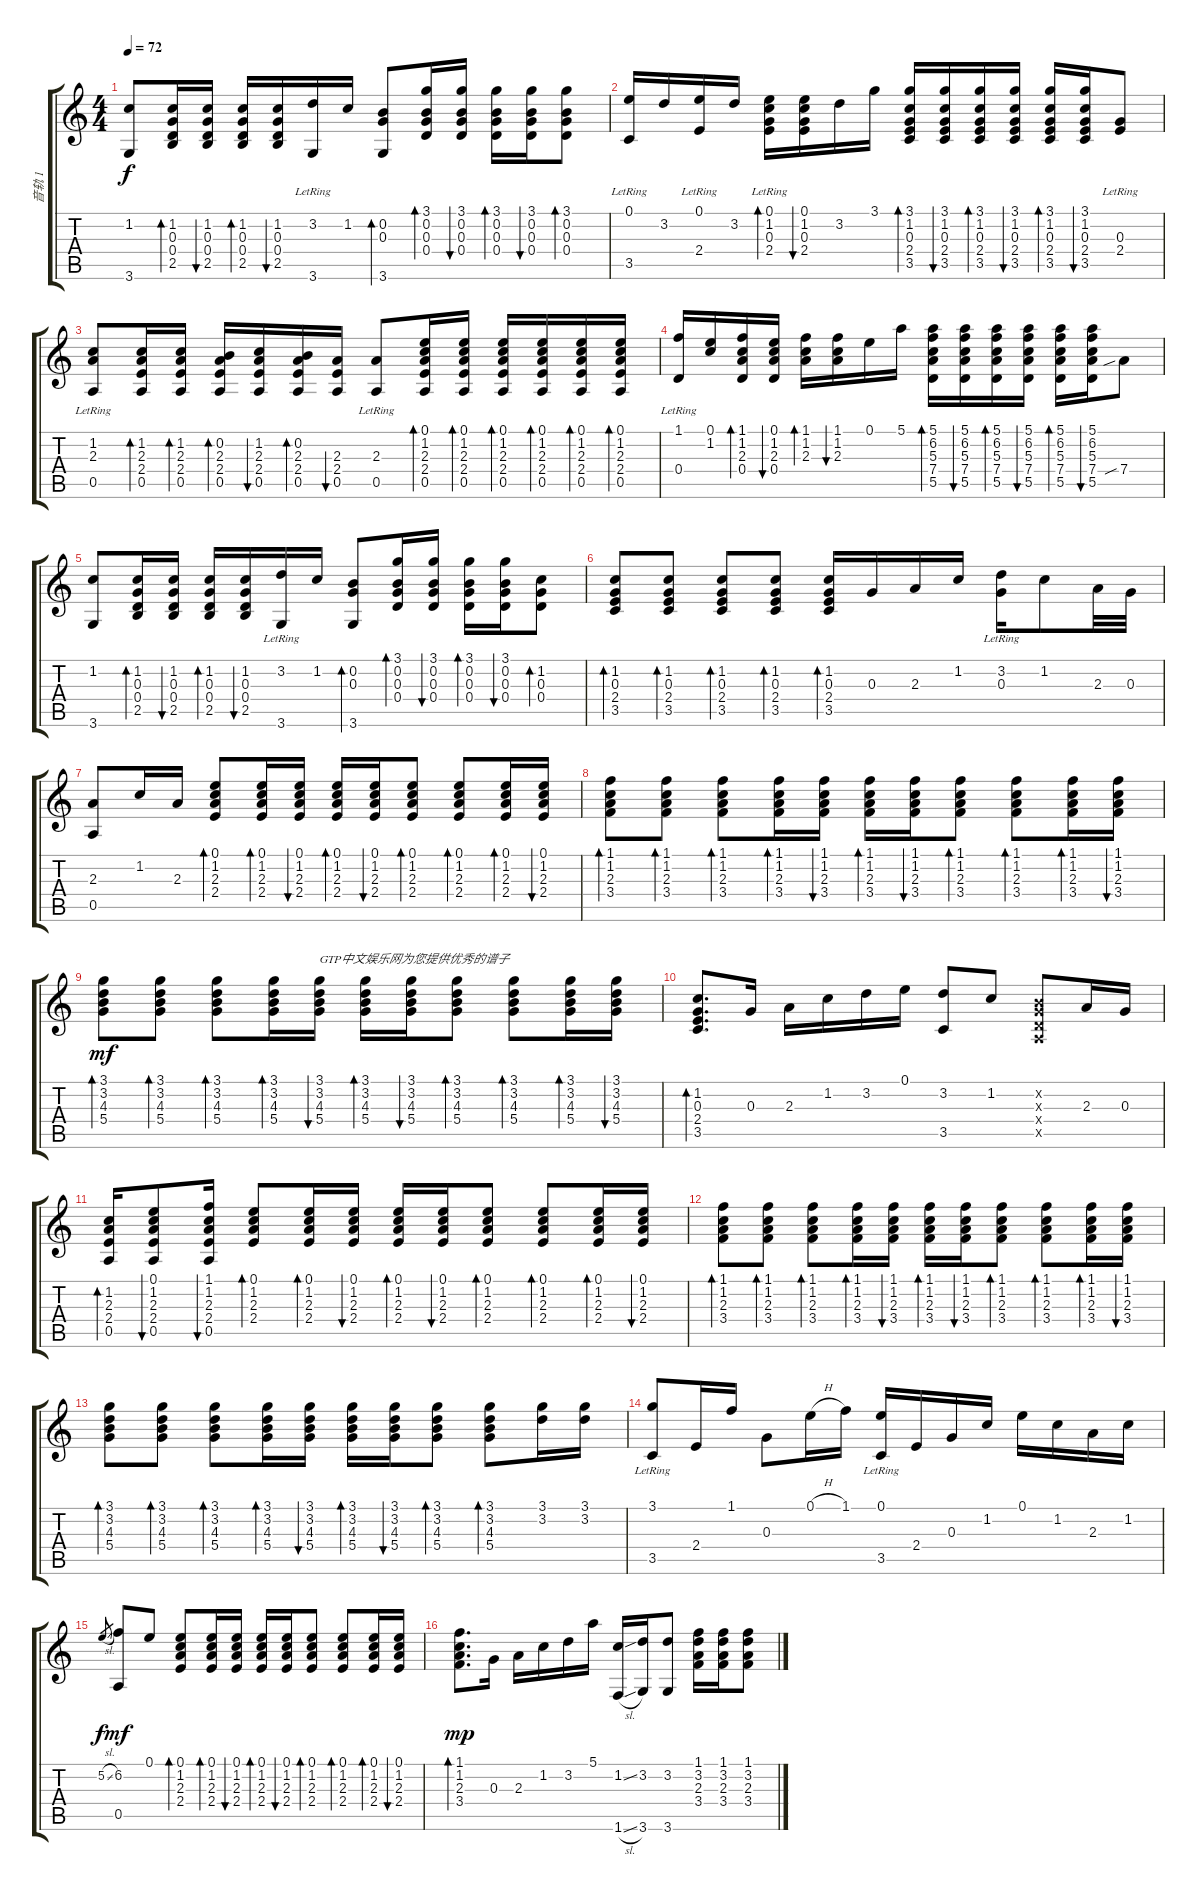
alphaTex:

\track ("音轨 1" "音轨 1") {instrument acousticguitarsteel}
\staff {score tabs}
\tuning (E4 B3 G3 D3 A2 E2) {hide}
\ts (4 4)
\tempo 72
\clef g2
\ks c
(1.2 3.6).8{dy f} (1.2 0.3 0.4 2.5).16{bd 60} (1.2 0.3 0.4 2.5).16{bu 60} (1.2 0.3 0.4 2.5).16{bd 60} (1.2 0.3 0.4 2.5).16{bu 60} (3.2 3.6{lr}).16 1.2.16 (0.2 0.3 3.6).8{bd 60} (3.1 0.2 0.3 0.4).16{bd 60} (3.1 0.2 0.3 0.4).16{bu 60} (3.1 0.2 0.3 0.4).16{bd 60} (3.1 0.2 0.3 0.4).16{bu 60} (3.1 0.2 0.3 0.4).8{bd 60} |
(0.1{lr} 3.5{lr}).16 3.2.16 (0.1{lr} 2.4{lr}).16 3.2.16 (0.1{lr} 1.2 0.3 2.4).16{bd 60} (0.1 1.2 0.3 2.4).16{bu 60} 3.2.16 3.1.16 (3.1 1.2 0.3 2.4 3.5).16{bd 60} (3.1 1.2 0.3 2.4 3.5).16{bu 60} (3.1 1.2 0.3 2.4 3.5).16{bd 60} (3.1 1.2 0.3 2.4 3.5).16{bu 60} (3.1 1.2 0.3 2.4 3.5).16{bd 60} (3.1 1.2 0.3 2.4 3.5).16{bu 60} (0.3{lr} 2.4{lr}).8 |
(1.2{lr} 2.3{lr} 0.5{lr}).8 (1.2 2.3 2.4 0.5).16{bd 60} (1.2 2.3 2.4 0.5).16{bd 60} (0.2 2.3 2.4 0.5).16{bd 60} (1.2 2.3 2.4 0.5).16{bu 60} (0.2 2.3 2.4 0.5).16{bd 60} (2.3 2.4 0.5).16{bu 60} (2.3{lr} 0.5{lr}).8 (0.1 1.2 2.3 2.4 0.5).16{bd 60} (0.1 1.2 2.3 2.4 0.5).16{bd 60} (0.1 1.2 2.3 2.4 0.5).16{bd 60} (0.1 1.2 2.3 2.4 0.5).16{bd 60} (0.1 1.2 2.3 2.4 0.5).16{bd 60} (0.1 1.2 2.3 2.4 0.5).16{bd 60} |
(1.1 0.4{lr}).16 (0.1 1.2).16 (1.1 1.2 2.3 0.4).16{bd 60} (0.1 1.2 2.3 0.4).16{bu 60} (1.1 1.2 2.3).16{bd 60} (1.1 1.2 2.3).16{bu 60} 0.1.16 5.1.16 (5.1 6.2 5.3 7.4 5.5).16{bd 60} (5.1 6.2 5.3 7.4 5.5).16{bu 60} (5.1 6.2 5.3 7.4 5.5).16{bd 60} (5.1 6.2 5.3 7.4 5.5).16{bu 60} (5.1 6.2 5.3 7.4 5.5).16{bd 60} (5.1 6.2 5.3 7.4 5.5).16{bu 60} 7.4{sib}.8 |
(1.2 3.6).8 (1.2 0.3 0.4 2.5).16{bd 60} (1.2 0.3 0.4 2.5).16{bu 60} (1.2 0.3 0.4 2.5).16{bd 60} (1.2 0.3 0.4 2.5).16{bu 60} (3.2 3.6{lr}).16 1.2.16 (0.2 0.3 3.6).8{bd 60} (3.1 0.2 0.3 0.4).16{bd 60} (3.1 0.2 0.3 0.4).16{bu 60} (3.1 0.2 0.3 0.4).16{bd 60} (3.1 0.2 0.3 0.4).16{bu 60} (1.2 0.3 0.4).8{bd 60} |
(1.2 0.3 2.4 3.5).8{bd 60} (1.2 0.3 2.4 3.5).8{bd 60} (1.2 0.3 2.4 3.5).8{bd 60} (1.2 0.3 2.4 3.5).8{bd 60} (1.2 0.3 2.4 3.5).16{bd 60} 0.3.16 2.3.16 1.2.16 (3.2 0.3{lr}).16 1.2.8 2.3.32 0.3.32 |
(2.3 0.5).8 1.2.16 2.3.16 (0.1 1.2 2.3 2.4).8{bd 60} (0.1 1.2 2.3 2.4).16{bd 60} (0.1 1.2 2.3 2.4).16{bu 60} (0.1 1.2 2.3 2.4).16{bd 60} (0.1 1.2 2.3 2.4).16{bu 60} (0.1 1.2 2.3 2.4).8{bd 60} (0.1 1.2 2.3 2.4).8{bd 60} (0.1 1.2 2.3 2.4).16{bd 60} (0.1 1.2 2.3 2.4).16{bu 60} |
(1.1 1.2 2.3 3.4).8{bd 60} (1.1 1.2 2.3 3.4).8{bd 60} (1.1 1.2 2.3 3.4).8{bd 60} (1.1 1.2 2.3 3.4).16{bd 60} (1.1 1.2 2.3 3.4).16{bu 60} (1.1 1.2 2.3 3.4).16{bd 60} (1.1 1.2 2.3 3.4).16{bu 60} (1.1 1.2 2.3 3.4).8{bd 60} (1.1 1.2 2.3 3.4).8{bd 60} (1.1 1.2 2.3 3.4).16{bd 60} (1.1 1.2 2.3 3.4).16{bu 60} |
(3.1 3.2 4.3 5.4).8{bd 60 dy mf} (3.1 3.2 4.3 5.4).8{bd 60} (3.1 3.2 4.3 5.4).8{bd 60} (3.1 3.2 4.3 5.4).16{bd 60} (3.1 3.2 4.3 5.4).16{bu 60 txt "GTP中文娱乐网为您提供优秀的谱子"} (3.1 3.2 4.3 5.4).16{bd 60} (3.1 3.2 4.3 5.4).16{bu 60} (3.1 3.2 4.3 5.4).8{bd 60} (3.1 3.2 4.3 5.4).8{bd 60} (3.1 3.2 4.3 5.4).16{bd 60} (3.1 3.2 4.3 5.4).16{bu 60} |
(1.2 0.3 2.4 3.5).8{d bd 60} 0.3.16 2.3.16 1.2.16 3.2.16 0.1.16 (3.2 3.5).8 1.2.8 (0.2{x} 0.3{x} 0.4{x} 0.5{x}).8 2.3.16 0.3.16 |
(1.2 2.3 2.4 0.5).16{bd 60} (0.1 1.2 2.3 2.4 0.5).8{bu 60} (1.1 1.2 2.3 2.4 0.5).16{bu 60} (0.1 1.2 2.3 2.4).8{bd 60} (0.1 1.2 2.3 2.4).16{bd 60} (0.1 1.2 2.3 2.4).16{bu 60} (0.1 1.2 2.3 2.4).16{bd 60} (0.1 1.2 2.3 2.4).16{bu 60} (0.1 1.2 2.3 2.4).8{bd 60} (0.1 1.2 2.3 2.4).8{bd 60} (0.1 1.2 2.3 2.4).16{bd 60} (0.1 1.2 2.3 2.4).16{bu 60} |
(1.1 1.2 2.3 3.4).8{bd 60} (1.1 1.2 2.3 3.4).8{bd 60} (1.1 1.2 2.3 3.4).8{bd 60} (1.1 1.2 2.3 3.4).16{bd 60} (1.1 1.2 2.3 3.4).16{bu 60} (1.1 1.2 2.3 3.4).16{bd 60} (1.1 1.2 2.3 3.4).16{bu 60} (1.1 1.2 2.3 3.4).8{bd 60} (1.1 1.2 2.3 3.4).8{bd 60} (1.1 1.2 2.3 3.4).16{bd 60} (1.1 1.2 2.3 3.4).16{bu 60} |
(3.1 3.2 4.3 5.4).8{bd 60} (3.1 3.2 4.3 5.4).8{bd 60} (3.1 3.2 4.3 5.4).8{bd 60} (3.1 3.2 4.3 5.4).16{bd 60} (3.1 3.2 4.3 5.4).16{bu 60} (3.1 3.2 4.3 5.4).16{bd 60} (3.1 3.2 4.3 5.4).16{bu 60} (3.1 3.2 4.3 5.4).8{bd 60} (3.1 3.2 4.3 5.4).8{bd 60} (3.1 3.2).16 (3.1 3.2).16 |
(3.1{lr} 3.5{lr}).8 2.4.16 1.1.16 0.3.8 0.1{h}.16 1.1.16 (0.1 3.5{lr}).16 2.4.16 0.3.16 1.2.16 0.1.16 1.2.16 2.3.16 1.2.16 |
5.2{sl}.8{gr dy f} (6.2 0.5).8{dy mf} 0.1.8 (0.1 1.2 2.3 2.4).8{bd 60} (0.1 1.2 2.3 2.4).16{bd 60} (0.1 1.2 2.3 2.4).16{bu 60} (0.1 1.2 2.3 2.4).16{bd 60} (0.1 1.2 2.3 2.4).16{bu 60} (0.1 1.2 2.3 2.4).8{bd 60} (0.1 1.2 2.3 2.4).8{bd 60} (0.1 1.2 2.3 2.4).16{bd 60} (0.1 1.2 2.3 2.4).16{bu 60} |
(1.1 1.2 2.3 3.4).8{d bd 60 dy mp} 0.3.16 2.3.16 1.2.16 3.2.16 5.1.16 (1.2{ss} 1.6{sl}).16 (3.2 3.6).16 (3.2 3.6).8 (1.1 3.2 2.3 3.4).16 (1.1 3.2 2.3 3.4).16 (1.1 3.2 2.3 3.4).8
